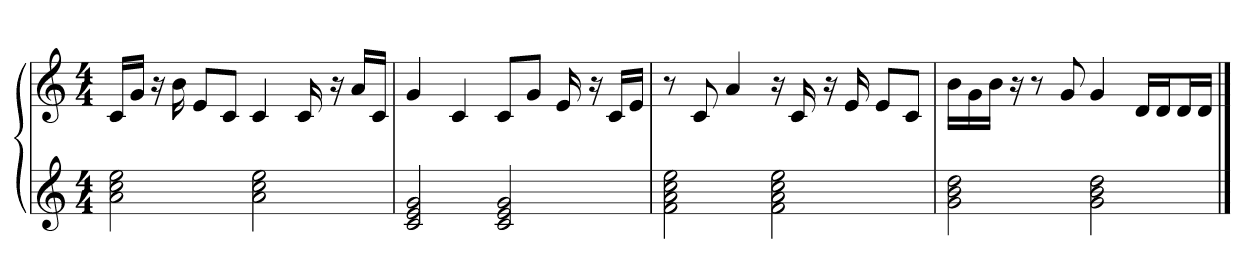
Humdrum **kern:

**kern	**kern
*part2	*part1
*staff2	*staff1
*clefG2	*clefG2
*M4/4	*M4/4
*MM66	*MM66
=1	=1
2a 2cc 2ee	16c/LL
.	16g/JJ
.	16r
.	16b
.	8e/L
.	8c/J
2a 2cc 2ee	4c
.	16c
.	16r
.	16a/LL
.	16c/JJ
=2	=2
2c 2e 2g	4g
.	4c
2c 2e 2g	8c/L
.	8g/J
.	16e
.	16r
.	16c/LL
.	16e/JJ
=3	=3
2f 2a 2cc 2ee	8r
.	8c
.	4a
2f 2a 2cc 2ee	16r
.	16c
.	16r
.	16e
.	8e/L
.	8c/J
=4	=4
2g 2b 2dd	16b\LL
.	16g\
.	16b\JJ
.	16r
.	8r
.	8g
2g 2b 2dd	4g
.	16d/LL
.	16d/J
.	16d/L
.	16d/JJ
==	==
*-	*-
